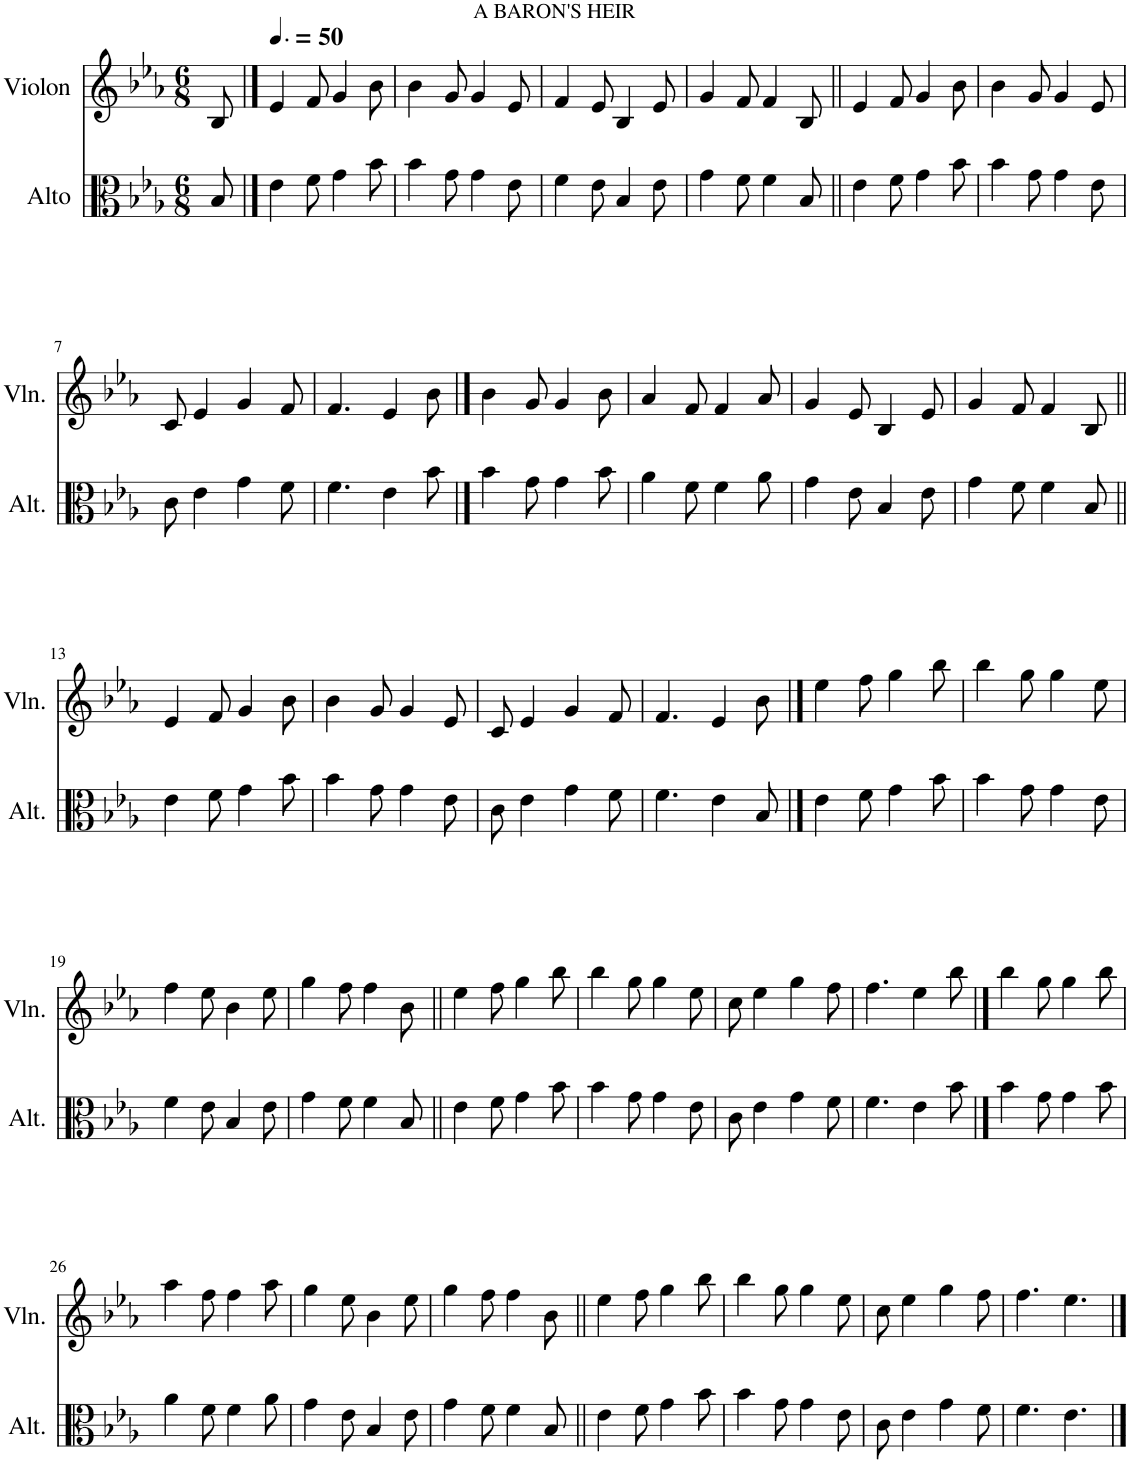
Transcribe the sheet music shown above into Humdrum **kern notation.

**kern	**kern
*part2	*part1
*staff2	*staff1
*I"Alto	*I"Violon
*I'Alt.	*I'Vln.
*clefC3	*clefG2
*k[b-e-a-]	*k[b-e-a-]
*M6/8	*M6/8
=	=
8B-/	8B-/
==1	==1
*	*MM75
!	!LO:TX:a:t=A BARON'S HEIR
4e-\	4e-/
8f\	8f/
4g\	4g/
8b-\	8b-\
=2	=2
4b-\	4b-\
8g\	8g/
4g\	4g/
8e-\	8e-/
=3	=3
4f\	4f/
8e-\	8e-/
4B-/	4B-/
8e-\	8e-/
=4	=4
4g\	4g/
8f\	8f/
4f\	4f/
8B-/	8B-/
=5||	=5||
4e-\	4e-/
8f\	8f/
4g\	4g/
8b-\	8b-\
=6	=6
4b-\	4b-\
8g\	8g/
4g\	4g/
8e-\	8e-/
!!LO:LB:g=z
=7	=7
8c\	8c/
4e-\	4e-/
4g\	4g/
8f\	8f/
=8	=8
4.f\	4.f/
4e-\	4e-/
8b-\	8b-\
==9	==9
4b-\	4b-\
8g\	8g/
4g\	4g/
8b-\	8b-\
=10	=10
4a-\	4a-/
8f\	8f/
4f\	4f/
8a-\	8a-/
=11	=11
4g\	4g/
8e-\	8e-/
4B-/	4B-/
8e-\	8e-/
=12	=12
4g\	4g/
8f\	8f/
4f\	4f/
8B-/	8B-/
!!LO:LB:g=z
=13||	=13||
4e-\	4e-/
8f\	8f/
4g\	4g/
8b-\	8b-\
=14	=14
4b-\	4b-\
8g\	8g/
4g\	4g/
8e-\	8e-/
=15	=15
8c\	8c/
4e-\	4e-/
4g\	4g/
8f\	8f/
=16	=16
4.f\	4.f/
4e-\	4e-/
8B-/	8b-\
==17	==17
4e-\	4ee-\
8f\	8ff\
4g\	4gg\
8b-\	8bb-\
=18	=18
4b-\	4bb-\
8g\	8gg\
4g\	4gg\
8e-\	8ee-\
!!LO:LB:g=z
=19	=19
4f\	4ff\
8e-\	8ee-\
4B-/	4b-\
8e-\	8ee-\
=20	=20
4g\	4gg\
8f\	8ff\
4f\	4ff\
8B-/	8b-\
=21||	=21||
4e-\	4ee-\
8f\	8ff\
4g\	4gg\
8b-\	8bb-\
=22	=22
4b-\	4bb-\
8g\	8gg\
4g\	4gg\
8e-\	8ee-\
=23	=23
8c\	8cc\
4e-\	4ee-\
4g\	4gg\
8f\	8ff\
=24	=24
4.f\	4.ff\
4e-\	4ee-\
8b-\	8bb-\
==25	==25
4b-\	4bb-\
8g\	8gg\
4g\	4gg\
8b-\	8bb-\
!!LO:LB:g=z
=26	=26
4a-\	4aa-\
8f\	8ff\
4f\	4ff\
8a-\	8aa-\
=27	=27
4g\	4gg\
8e-\	8ee-\
4B-/	4b-\
8e-\	8ee-\
=28	=28
4g\	4gg\
8f\	8ff\
4f\	4ff\
8B-/	8b-\
=29||	=29||
4e-\	4ee-\
8f\	8ff\
4g\	4gg\
8b-\	8bb-\
=30	=30
4b-\	4bb-\
8g\	8gg\
4g\	4gg\
8e-\	8ee-\
=31	=31
8c\	8cc\
4e-\	4ee-\
4g\	4gg\
8f\	8ff\
=32	=32
4.f\	4.ff\
4.e-\	4.ee-\
==	==
*-	*-
